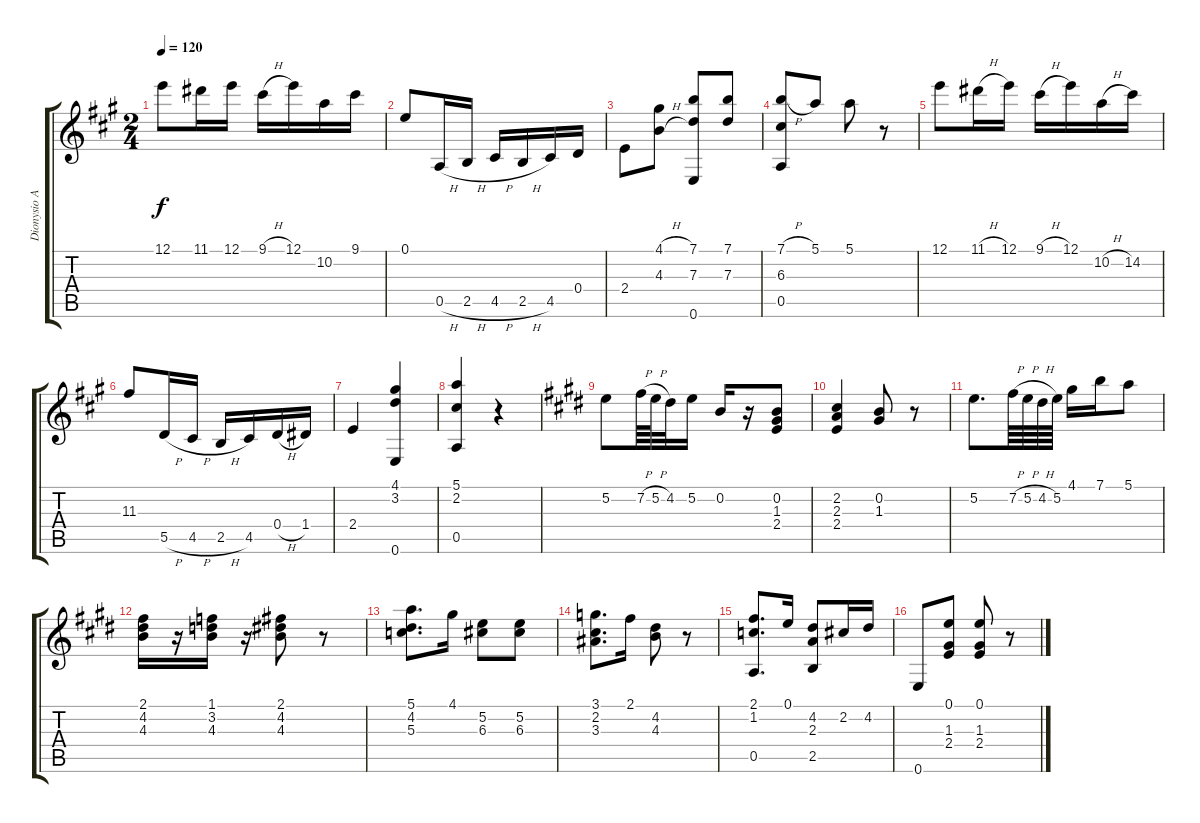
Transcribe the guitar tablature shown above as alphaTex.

\track ("Dionysio Aguado" "Dionysio A") {instrument acousticguitarnylon}
\staff {score tabs}
\tuning (E4 B3 G3 D3 A2 E2) {hide}
\ts (2 4)
\tempo 120
\clef g2
\ks a
12.1.8{dy f} 11.1.16 12.1.16 9.1{h}.16 12.1.16 10.2.16 9.1.16 |
0.1.8 0.5{h}.16 2.5{h}.16 4.5{h}.16 2.5{h}.16 4.5.16 0.4.16 |
2.4.8 (4.1{h} 4.3{h}).8 (7.1 7.3 0.6).8 (7.1 7.3).8 |
(7.1{h} 6.3 0.5).8 5.1.8 5.1.8 r.8 |
12.1.8 11.1{h}.16 12.1.16 9.1{h}.16 12.1.16 10.2{h}.16 14.2.16 |
11.3.8 5.5{h}.16 4.5{h}.16 2.5{h}.16 4.5.16 0.4{h}.16 1.4.16 |
2.4.4 (4.1 3.2 0.6).4 |
(5.1 2.2 0.5).4 r.4 |
\ks e
5.2.8 7.2{h}.64 5.2{h}.64 4.2.32 5.2.16 0.2.16 r.16 (0.2 1.3 2.4).8 |
(2.2 2.3 2.4).4 (0.2 1.3).8 r.8 |
5.2.8{d} 7.2{h}.64 5.2{h}.64 4.2{h}.64 5.2.64 4.1.16 7.1.16 5.1.8 |
(2.1 4.2 4.3).16 r.16 (1.1 3.2 4.3).16 r.16 (2.1 4.2 4.3).8 r.8 |
(5.1 4.2 5.3).8{d} 4.1.16 (5.2 6.3).8 (5.2 6.3).8 |
(3.1 2.2 3.3).8{d} 2.1.16 (4.2 4.3).8 r.8 |
(2.1 1.2 0.5).8{d} 0.1.16 (4.2 2.3 2.5).8 2.2.16 4.2.16 |
0.6.8 (0.1 1.3 2.4).8 (0.1 1.3 2.4).8 r.8
